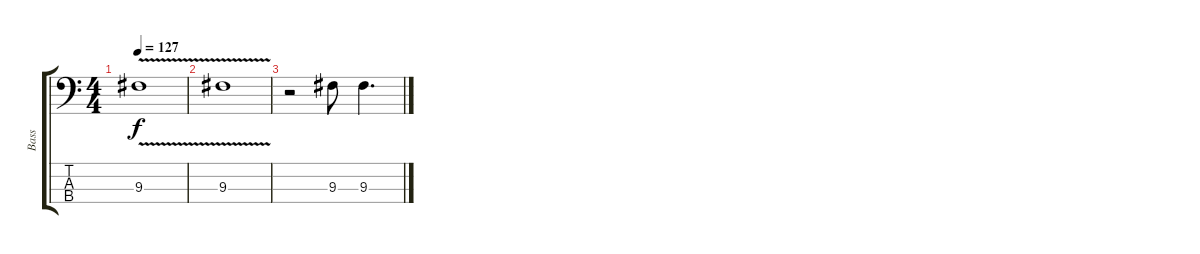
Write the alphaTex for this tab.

\track ("Bass" "Bass") {instrument electricbassfinger}
\staff {score tabs}
\tuning (G2 D2 A1 E1) {hide}
\ts (4 4)
\tempo 127
\clef f4
\ks c
9.3{v}.1{dy f} |
9.3{v}.1 |
r.2 9.3.8 9.3.4{d}
